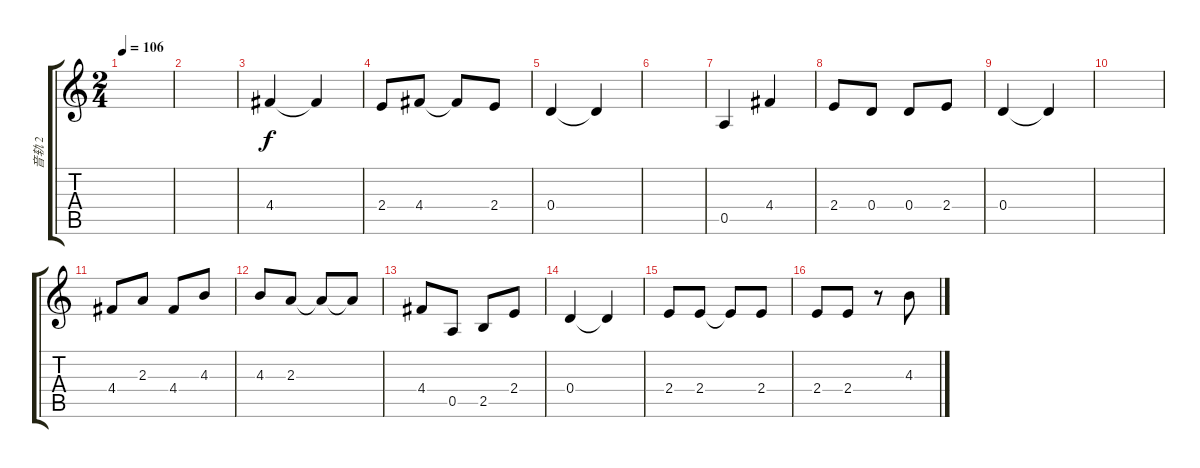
\track ("音轨 2" "音轨 2") {instrument acousticguitarnylon}
\staff {score tabs}
\tuning (E4 B3 G3 D3 A2 E2) {hide}
\ts (2 4)
\tempo 106
\clef g2
\ks c
|
|
4.4.4 4.4{t}.4 |
2.4.8 4.4.8 4.4{t}.8 2.4.8 |
0.4.4 0.4{t}.4 |
|
0.5.4 4.4.4 |
2.4.8 0.4.8 0.4.8 2.4.8 |
0.4.4 0.4{t}.4 |
|
4.4.8 2.3.8 4.4.8 4.3.8 |
4.3.8 2.3.8 2.3{t}.8 2.3{t}.8 |
4.4.8 0.5.8 2.5.8 2.4.8 |
0.4.4 0.4{t}.4 |
2.4.8 2.4.8 2.4{t}.8 2.4.8 |
2.4.8 2.4.8 r.8 4.3.8
